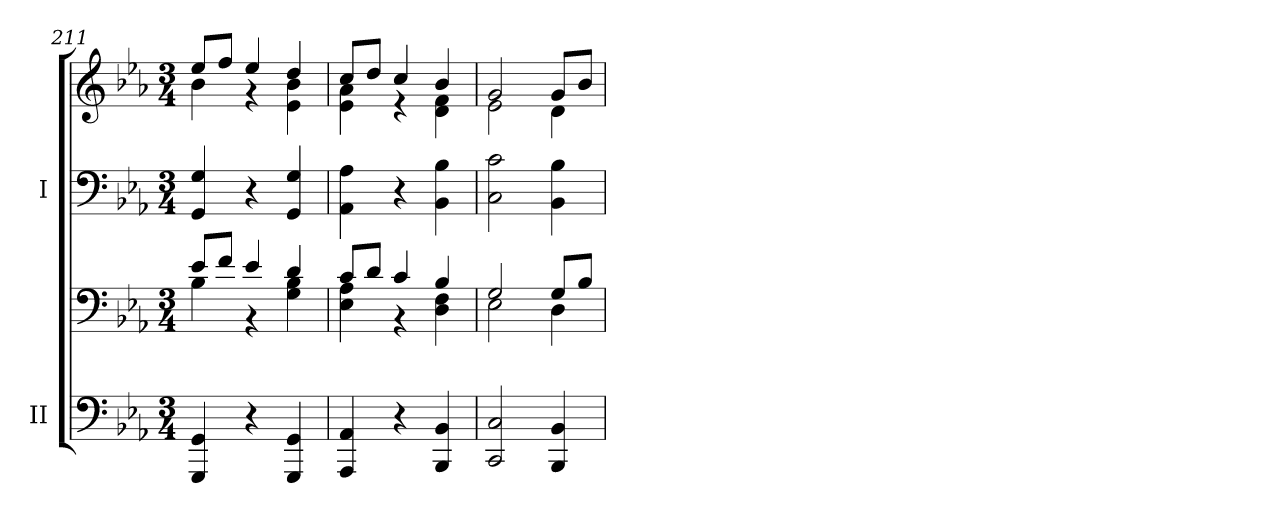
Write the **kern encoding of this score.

**kern	**kern	**kern	**kern
*part2	*part2	*part1	*part1
*staff4	*staff3	*staff2	*staff1
*I"II	*	*I"I	*
*I'II	*	*I'I	*
*clefF4	*clefF4	*clefF4	*clefG2
*k[b-e-a-]	*k[b-e-a-]	*k[b-e-a-]	*k[b-e-a-]
*E-:	*E-:	*E-:	*E-:
*M3/4	*M3/4	*M3/4	*M3/4
=211	=211	=211	=211
*	*^	*	*^
4GGG/ 4GG/	8e-/L	4B-\	4GG/ 4G/	8ee-/L	4b-\
.	8f/J	.	.	8ff/J	.
4r	4e-/	4r	4r	4ee-/	4r
4GGG/ 4GG/	4d/	4G\ 4B-\	4GG/ 4G/	4dd/	4e-\ 4b-\
=212	=212	=212	=212	=212	=212
4AAA-/ 4AA-/	8c/L	4E-\ 4A-\	4AA-\ 4A-\	8cc/L	4e-\ 4a-\
.	8d/J	.	.	8dd/J	.
4r	4c/	4r	4r	4cc/	4r
4BBB-/ 4BB-/	4B-/	4D\ 4F\	4BB-\ 4B-\	4b-/	4d\ 4f\
=213	=213	=213	=213	=213	=213
2CC/ 2C/	2G/	2E-\	2C\ 2c\	2g/	2e-\
4BBB-/ 4BB-/	8G/L	4D\	4BB-\ 4B-\	8g/L	4d\
.	8B-/J	.	.	8b-/J	.
*	*v	*v	*	*v	*v
=	=	=	=
*-	*-	*-	*-
